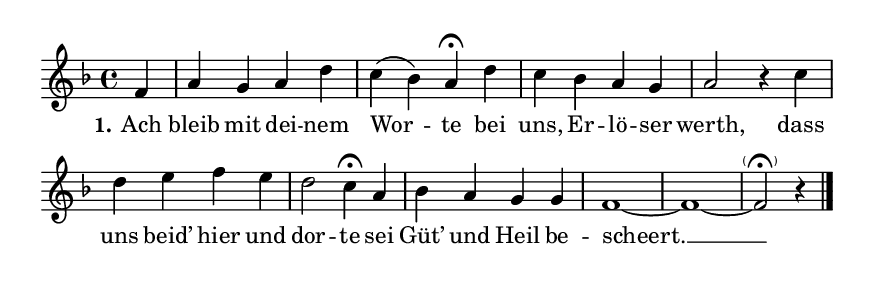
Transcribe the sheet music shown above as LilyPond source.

\version "2.12.3"

\include "config.ily"

\relative c' {
  \key f \major
  \time 4/4
  \partial 4
  
  f4 | a g a d | c( bes) a\fermata
  d4 | c bes a g | a2 r4
  c4 | d e f e d2 c4\fermata
  a4 | bes a g g | f1~ f~ f2-\parenthesize\fermata r4
  \bar "|."
}
\addlyrics {
  \set stanza = "1."
  Ach bleib mit dei -- nem Wor -- te
  bei uns, Er -- lö -- ser werth,
  dass uns beid’ hier und dor -- te
  sei Güt’ und Heil be -- scheert. __
}
